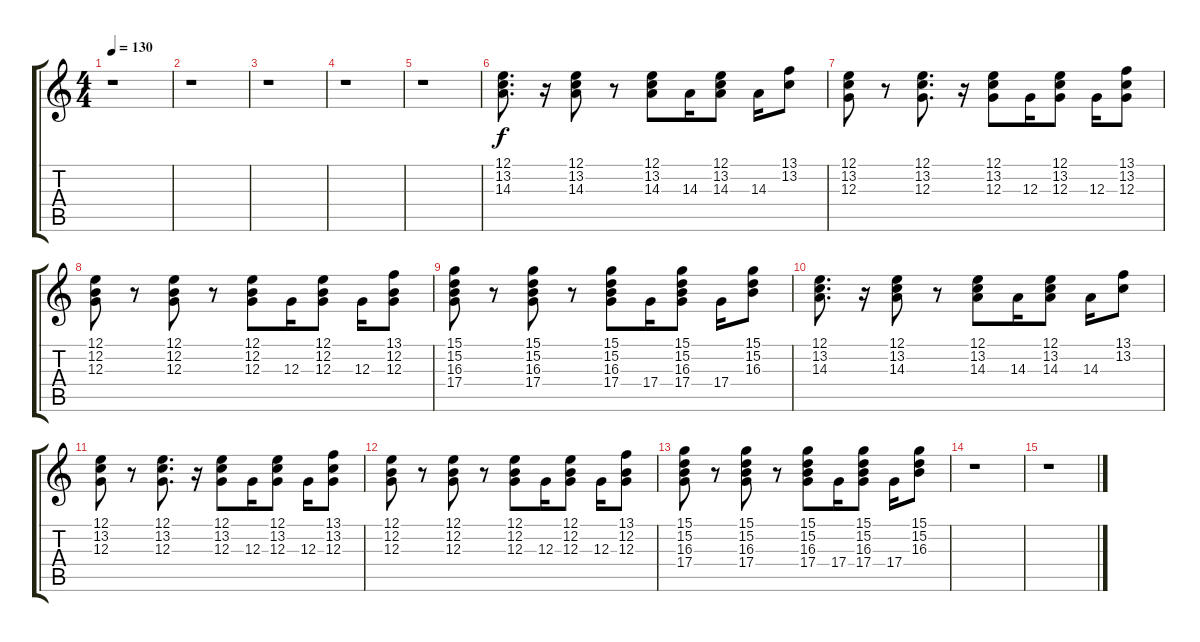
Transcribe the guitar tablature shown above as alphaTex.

\track "" {instrument rockorgan}
\staff {score tabs}
\tuning (E4 B3 G3 D3 A2 E2) {hide}
\ts (4 4)
\tempo 130
\clef g2
\ks c
r.1{dy f} |
r.1 |
r.1 |
r.1 |
r.1 |
(12.1 13.2 14.3).8{d} r.16 (12.1 13.2 14.3).8 r.8 (12.1 13.2 14.3).8 14.3.16 (12.1 13.2 14.3).8 14.3.16 (13.1 13.2).8 |
(12.1 13.2 12.3).8 r.8 (12.1 13.2 12.3).8{d} r.16 (12.1 13.2 12.3).8 12.3.16 (12.1 13.2 12.3).8 12.3.16 (13.1 13.2 12.3).8 |
(12.1 12.2 12.3).8 r.8 (12.1 12.2 12.3).8 r.8 (12.1 12.2 12.3).8 12.3.16 (12.1 12.2 12.3).8 12.3.16 (13.1 12.2 12.3).8 |
(15.1 15.2 16.3 17.4).8 r.8 (15.1 15.2 16.3 17.4).8 r.8 (15.1 15.2 16.3 17.4).8 17.4.16 (15.1 15.2 16.3 17.4).8 17.4.16 (15.1 15.2 16.3).8 |
(12.1 13.2 14.3).8{d} r.16 (12.1 13.2 14.3).8 r.8 (12.1 13.2 14.3).8 14.3.16 (12.1 13.2 14.3).8 14.3.16 (13.1 13.2).8 |
(12.1 13.2 12.3).8 r.8 (12.1 13.2 12.3).8{d} r.16 (12.1 13.2 12.3).8 12.3.16 (12.1 13.2 12.3).8 12.3.16 (13.1 13.2 12.3).8 |
(12.1 12.2 12.3).8 r.8 (12.1 12.2 12.3).8 r.8 (12.1 12.2 12.3).8 12.3.16 (12.1 12.2 12.3).8 12.3.16 (13.1 12.2 12.3).8 |
(15.1 15.2 16.3 17.4).8 r.8 (15.1 15.2 16.3 17.4).8 r.8 (15.1 15.2 16.3 17.4).8 17.4.16 (15.1 15.2 16.3 17.4).8 17.4.16 (15.1 15.2 16.3).8 |
r.1 |
r.1
